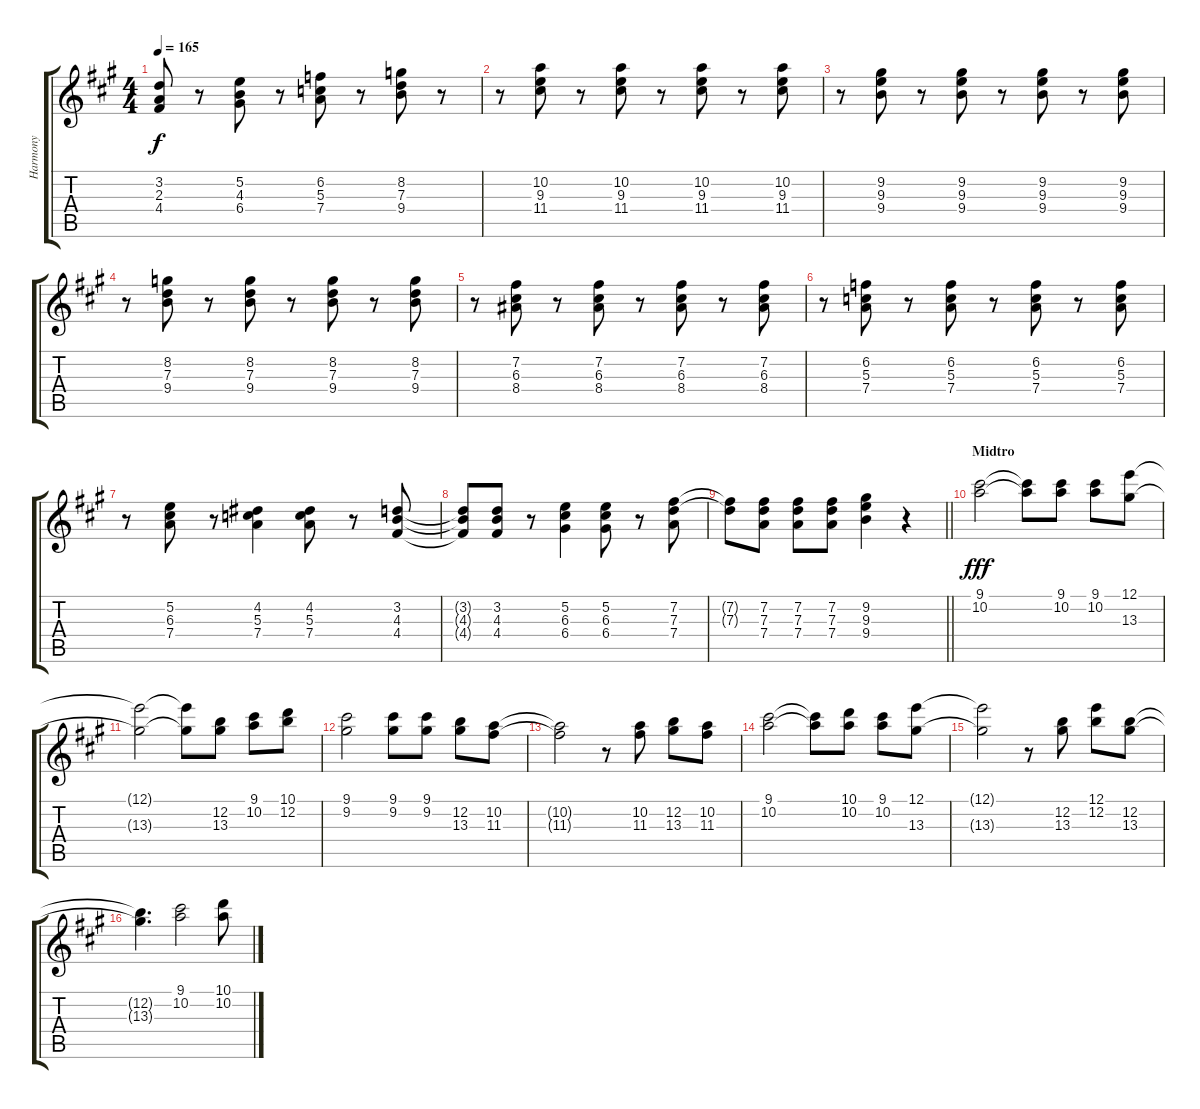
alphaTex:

\track ("Harmony" "Harmony") {instrument distortionguitar}
\staff {score tabs}
\tuning (E4 B3 G3 D3 A2 E2) {hide}
\ts (4 4)
\tempo 165
\clef g2
\ks a
(3.2 2.3 4.4).8{dy f} r.8 (5.2 4.3 6.4).8 r.8 (6.2 5.3 7.4).8 r.8 (8.2 7.3 9.4).8 r.8 |
r.8 (10.2 9.3 11.4).8 r.8 (10.2 9.3 11.4).8 r.8 (10.2 9.3 11.4).8 r.8 (10.2 9.3 11.4).8 |
r.8 (9.2 9.3 9.4).8 r.8 (9.2 9.3 9.4).8 r.8 (9.2 9.3 9.4).8 r.8 (9.2 9.3 9.4).8 |
r.8 (8.2 7.3 9.4).8 r.8 (8.2 7.3 9.4).8 r.8 (8.2 7.3 9.4).8 r.8 (8.2 7.3 9.4).8 |
r.8 (7.2 6.3 8.4).8 r.8 (7.2 6.3 8.4).8 r.8 (7.2 6.3 8.4).8 r.8 (7.2 6.3 8.4).8 |
r.8 (6.2 5.3 7.4).8 r.8 (6.2 5.3 7.4).8 r.8 (6.2 5.3 7.4).8 r.8 (6.2 5.3 7.4).8 |
r.8 (5.2 6.3 7.4).8 r.8 (4.2 5.3 7.4).4 (4.2 5.3 7.4).8 r.8 (3.2 4.3 4.4).8 |
(3.2{t} 4.3{t} 4.4{t}).8 (3.2 4.3 4.4).8 r.8 (5.2 6.3 6.4).4 (5.2 6.3 6.4).8 r.8 (7.2 7.3 7.4).8 |
\barLineRight lightlight
(7.2{t} 7.3{t}).8 (7.2 7.3 7.4).8 (7.2 7.3 7.4).8 (7.2 7.3 7.4).8 (9.2 9.3 9.4).4 r.4 |
\section ("" "Midtro")
(9.1 10.2).2{dy fff} (9.1{t} 10.2{t}).8 (9.1 10.2).8 (9.1 10.2).8 (12.1 13.3).8 |
(12.1{t} 13.3{t}).2 (12.1{t} 13.3{t}).8 (12.2 13.3).8 (9.1 10.2).8 (10.1 12.2).8 |
(9.1 9.2).2 (9.1 9.2).8 (9.1 9.2).8 (12.2 13.3).8 (10.2 11.3).8 |
(10.2{t} 11.3{t}).2 r.8 (10.2 11.3).8 (12.2 13.3).8 (10.2 11.3).8 |
(9.1 10.2).2 (9.1{t} 10.2{t}).8 (10.1 10.2).8 (9.1 10.2).8 (12.1 13.3).8 |
(12.1{t} 13.3{t}).2 r.8 (12.2 13.3).8 (12.1 12.2).8 (12.2 13.3).8 |
(12.2{t} 13.3{t}).4{d} (9.1 10.2).2 (10.1 10.2).8
